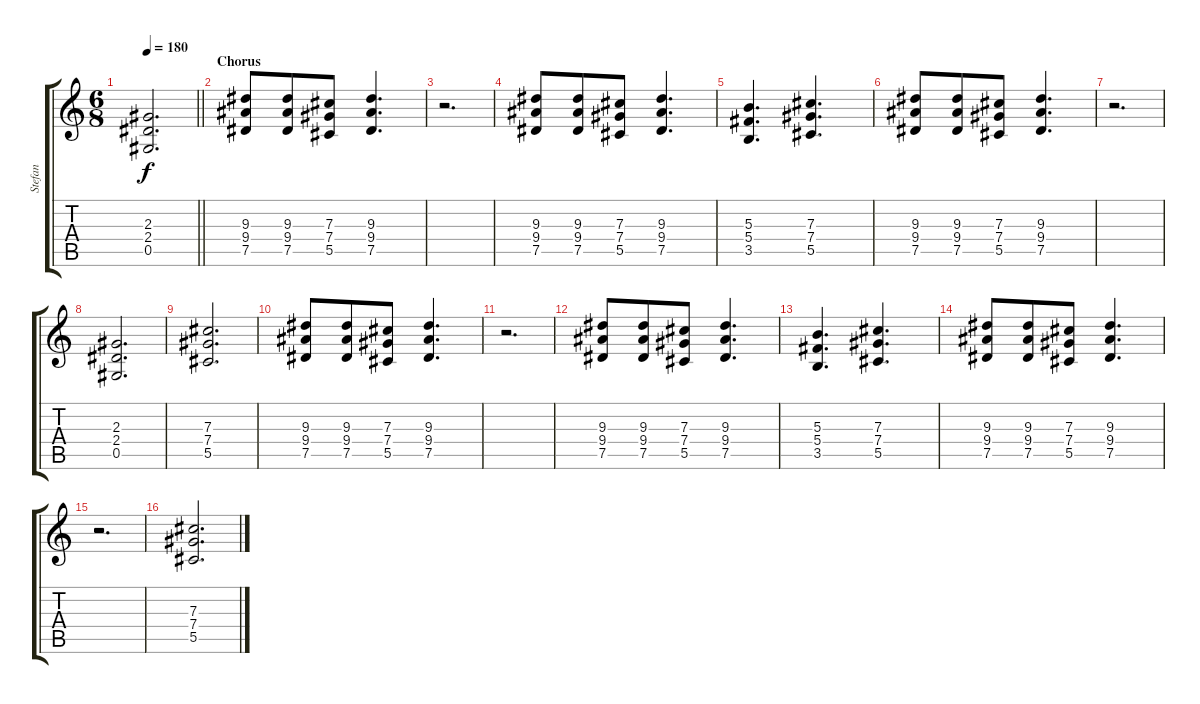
\track ("Stefan" "Stefan") {instrument overdrivenguitar}
\staff {score tabs}
\tuning (Eb4 Bb3 Gb3 Db3 Ab2 Eb2) {hide}
\ts (6 8)
\tempo 180
\clef g2
\barLineRight lightlight
\ks c
(2.3 2.4 0.5).2{d dy f} |
\section ("" "Chorus")
(9.3 9.4 7.5).8 (9.3 9.4 7.5).8 (7.3 7.4 5.5).8 (9.3 9.4 7.5).4{d} |
r.2{d} |
(9.3 9.4 7.5).8 (9.3 9.4 7.5).8 (7.3 7.4 5.5).8 (9.3 9.4 7.5).4{d} |
(5.3 5.4 3.5).4{d} (7.3 7.4 5.5).4{d} |
(9.3 9.4 7.5).8 (9.3 9.4 7.5).8 (7.3 7.4 5.5).8 (9.3 9.4 7.5).4{d} |
r.2{d} |
(2.3 2.4 0.5).2{d} |
(7.3 7.4 5.5).2{d} |
(9.3 9.4 7.5).8 (9.3 9.4 7.5).8 (7.3 7.4 5.5).8 (9.3 9.4 7.5).4{d} |
r.2{d} |
(9.3 9.4 7.5).8 (9.3 9.4 7.5).8 (7.3 7.4 5.5).8 (9.3 9.4 7.5).4{d} |
(5.3 5.4 3.5).4{d} (7.3 7.4 5.5).4{d} |
(9.3 9.4 7.5).8 (9.3 9.4 7.5).8 (7.3 7.4 5.5).8 (9.3 9.4 7.5).4{d} |
r.2{d} |
(7.3 7.4 5.5).2{d}
